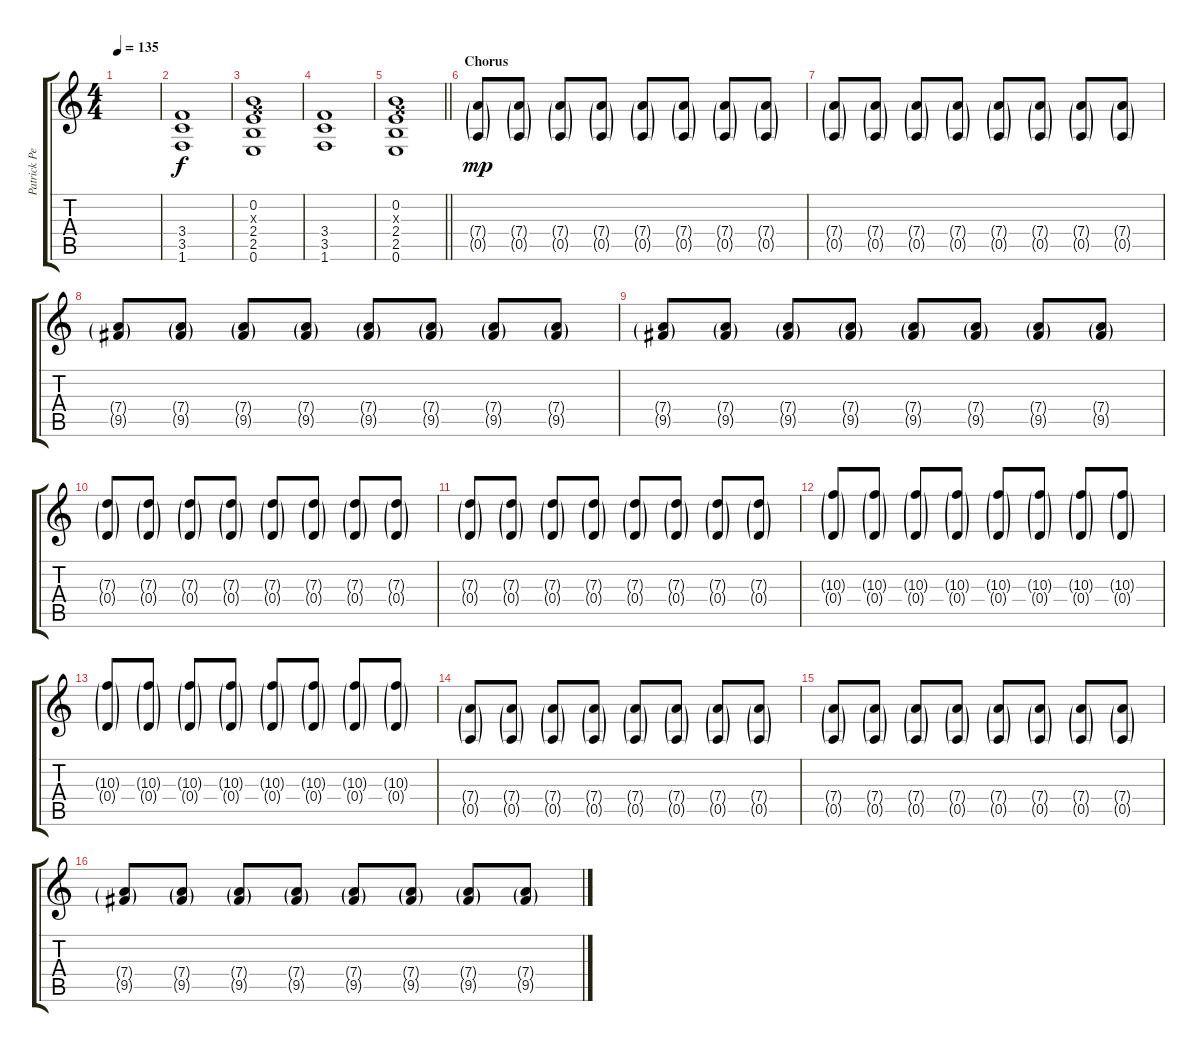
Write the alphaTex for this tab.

\track ("Patrick Pentland" "Patrick Pe") {instrument distortionguitar}
\staff {score tabs}
\tuning (E4 B3 G3 D3 A2 E2) {hide}
\ts (4 4)
\tempo 135
\clef g2
\ks c
|
(3.4 3.5 1.6).1 |
(0.2 0.3{x} 2.4 2.5 0.6).1 |
(3.4 3.5 1.6).1 |
\barLineRight lightlight
(0.2 0.3{x} 2.4 2.5 0.6).1 |
\section ("" "Chorus")
(7.4{g} 0.5{g}).8{dy mp} (7.4{g} 0.5{g}).8 (7.4{g} 0.5{g}).8 (7.4{g} 0.5{g}).8 (7.4{g} 0.5{g}).8 (7.4{g} 0.5{g}).8 (7.4{g} 0.5{g}).8 (7.4{g} 0.5{g}).8 |
(7.4{g} 0.5{g}).8 (7.4{g} 0.5{g}).8 (7.4{g} 0.5{g}).8 (7.4{g} 0.5{g}).8 (7.4{g} 0.5{g}).8 (7.4{g} 0.5{g}).8 (7.4{g} 0.5{g}).8 (7.4{g} 0.5{g}).8 |
(7.4{g} 9.5{g}).8 (7.4{g} 9.5{g}).8 (7.4{g} 9.5{g}).8 (7.4{g} 9.5{g}).8 (7.4{g} 9.5{g}).8 (7.4{g} 9.5{g}).8 (7.4{g} 9.5{g}).8 (7.4{g} 9.5{g}).8 |
(7.4{g} 9.5{g}).8 (7.4{g} 9.5{g}).8 (7.4{g} 9.5{g}).8 (7.4{g} 9.5{g}).8 (7.4{g} 9.5{g}).8 (7.4{g} 9.5{g}).8 (7.4{g} 9.5{g}).8 (7.4{g} 9.5{g}).8 |
(7.3{g} 0.4{g}).8 (7.3{g} 0.4{g}).8 (7.3{g} 0.4{g}).8 (7.3{g} 0.4{g}).8 (7.3{g} 0.4{g}).8 (7.3{g} 0.4{g}).8 (7.3{g} 0.4{g}).8 (7.3{g} 0.4{g}).8 |
(7.3{g} 0.4{g}).8 (7.3{g} 0.4{g}).8 (7.3{g} 0.4{g}).8 (7.3{g} 0.4{g}).8 (7.3{g} 0.4{g}).8 (7.3{g} 0.4{g}).8 (7.3{g} 0.4{g}).8 (7.3{g} 0.4{g}).8 |
(10.3{g} 0.4{g}).8 (10.3{g} 0.4{g}).8 (10.3{g} 0.4{g}).8 (10.3{g} 0.4{g}).8 (10.3{g} 0.4{g}).8 (10.3{g} 0.4{g}).8 (10.3{g} 0.4{g}).8 (10.3{g} 0.4{g}).8 |
(10.3{g} 0.4{g}).8 (10.3{g} 0.4{g}).8 (10.3{g} 0.4{g}).8 (10.3{g} 0.4{g}).8 (10.3{g} 0.4{g}).8 (10.3{g} 0.4{g}).8 (10.3{g} 0.4{g}).8 (10.3{g} 0.4{g}).8 |
(7.4{g} 0.5{g}).8 (7.4{g} 0.5{g}).8 (7.4{g} 0.5{g}).8 (7.4{g} 0.5{g}).8 (7.4{g} 0.5{g}).8 (7.4{g} 0.5{g}).8 (7.4{g} 0.5{g}).8 (7.4{g} 0.5{g}).8 |
(7.4{g} 0.5{g}).8 (7.4{g} 0.5{g}).8 (7.4{g} 0.5{g}).8 (7.4{g} 0.5{g}).8 (7.4{g} 0.5{g}).8 (7.4{g} 0.5{g}).8 (7.4{g} 0.5{g}).8 (7.4{g} 0.5{g}).8 |
(7.4{g} 9.5{g}).8 (7.4{g} 9.5{g}).8 (7.4{g} 9.5{g}).8 (7.4{g} 9.5{g}).8 (7.4{g} 9.5{g}).8 (7.4{g} 9.5{g}).8 (7.4{g} 9.5{g}).8 (7.4{g} 9.5{g}).8
